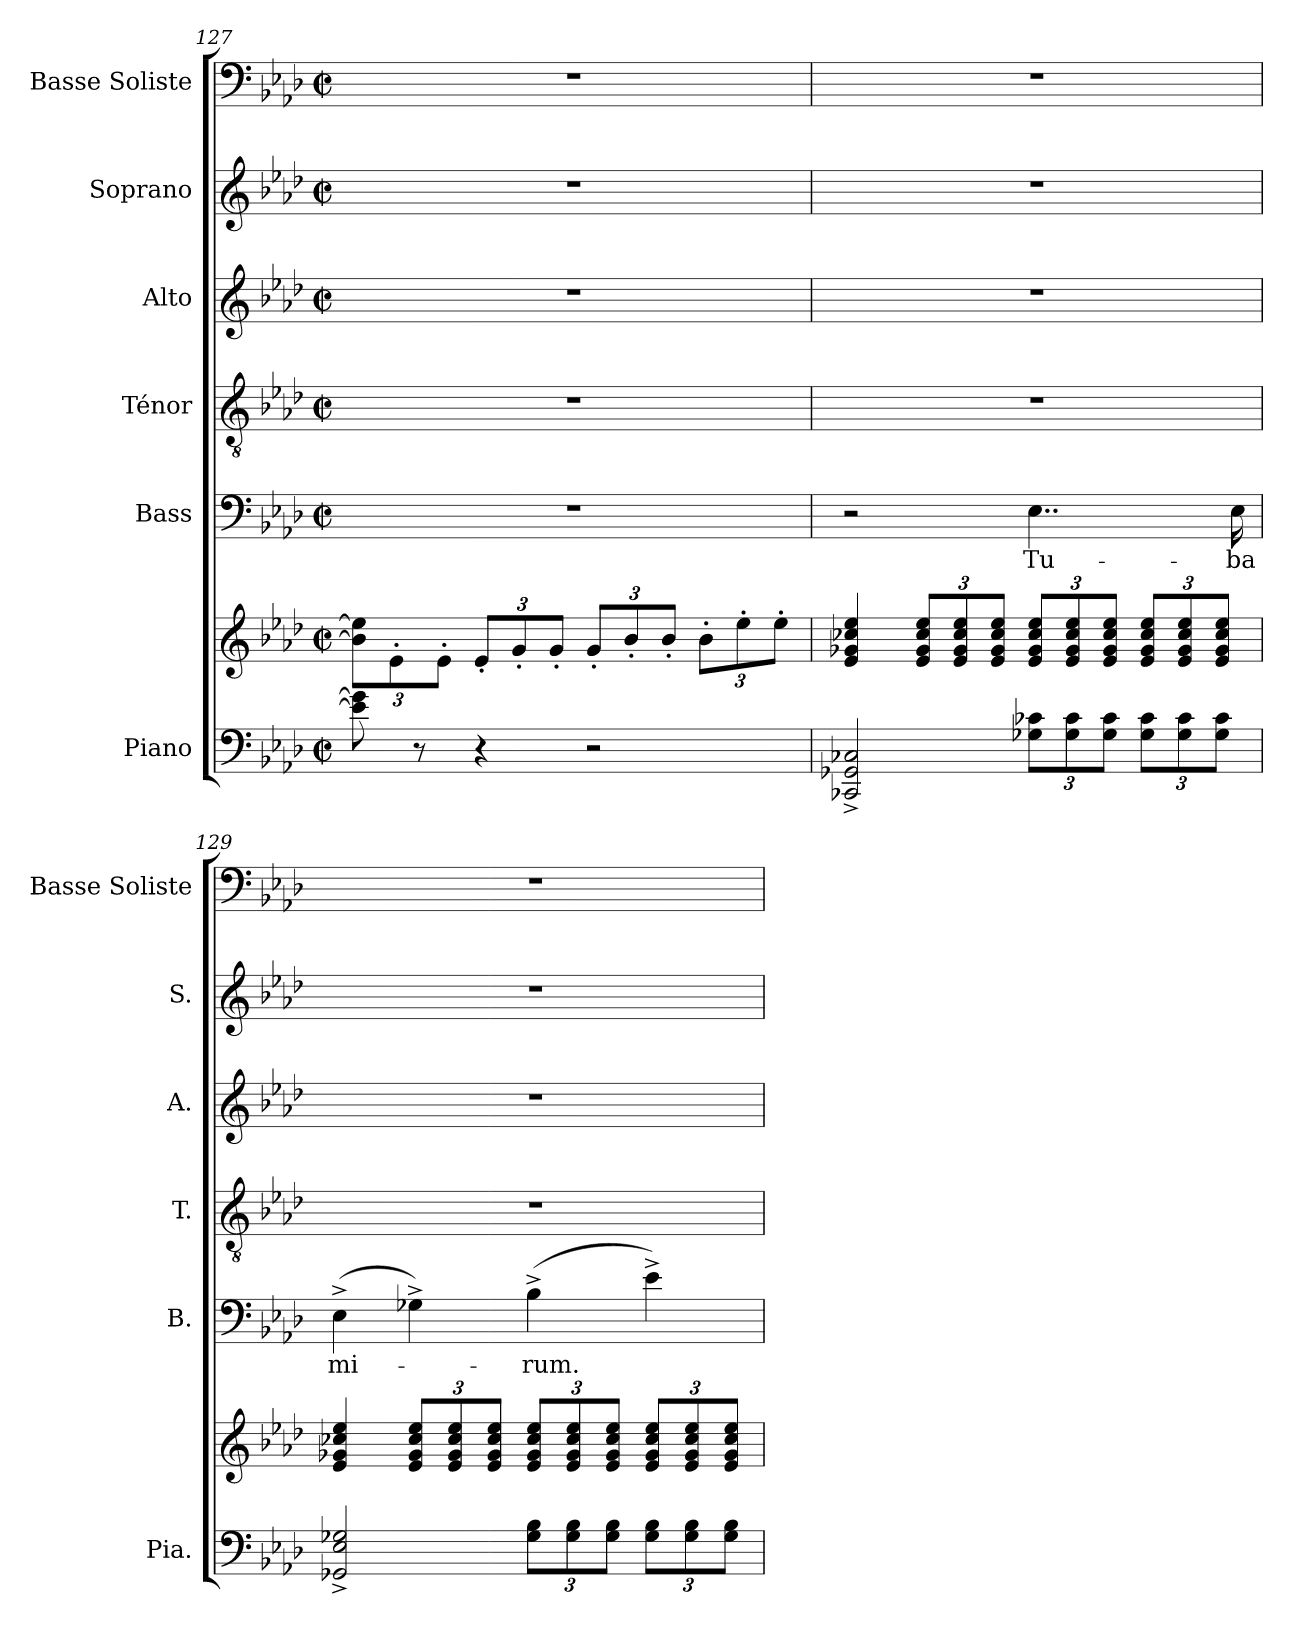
**kern	**kern	**kern	**text	**kern	**kern	**kern	**kern
*part6	*part6	*part5	*part5	*part4	*part3	*part2	*part1
*staff7	*staff6	*staff5	*staff5	*staff4	*staff3	*staff2	*staff1
*I"Piano	*	*I"Bass	*	*I"Ténor	*I"Alto	*I"Soprano	*I"Basse Soliste
*I'Pia.	*	*I'B.	*	*I'T.	*I'A.	*I'S.	*I'Basse Soliste
*clefF4	*clefG2	*clefF4	*	*clefGv2	*clefG2	*clefG2	*clefF4
*k[b-e-a-d-]	*k[b-e-a-d-]	*k[b-e-a-d-]	*	*k[b-e-a-d-]	*k[b-e-a-d-]	*k[b-e-a-d-]	*k[b-e-a-d-]
*M2/2	*M2/2	*M2/2	*	*M2/2	*M2/2	*M2/2	*M2/2
*met(c|)	*met(c|)	*met(c|)	*	*met(c|)	*met(c|)	*met(c|)	*met(c|)
*	*Xbrackettup	*	*	*	*	*	*
=127	=127	=127	=127	=127	=127	=127	=127
8e-\] 8g\]	12b-\] 12ee-\]L	1r	.	1r	1r	1r	1r
.	12e-'\	.	.	.	.	.	.
8r	.	.	.	.	.	.	.
.	12e-'\J	.	.	.	.	.	.
4r	12e-'/L	.	.	.	.	.	.
.	12g'/	.	.	.	.	.	.
.	12g'/J	.	.	.	.	.	.
2r	12g'/L	.	.	.	.	.	.
.	12b-'/	.	.	.	.	.	.
.	12b-'/J	.	.	.	.	.	.
.	12b-'\L	.	.	.	.	.	.
.	12ee-'\	.	.	.	.	.	.
.	12ee-'\J	.	.	.	.	.	.
=128	=128	=128	=128	=128	=128	=128	=128
2CC-X/^ 2GG-X/^ 2C-X/^	4e-/ 4g-X/ 4cc-X/ 4ee-/	2r	.	1r	1r	1r	1r
.	12e-/ 12g-/ 12cc-/ 12ee-/L	.	.	.	.	.	.
.	12e-/ 12g-/ 12cc-/ 12ee-/	.	.	.	.	.	.
.	12e-/ 12g-/ 12cc-/ 12ee-/J	.	.	.	.	.	.
*Xbrackettup	*	*	*	*	*	*	*
!	!	!	!LO:LY:b	!	!	!	!
12G-X\ 12c-X\L	12e-/ 12g-/ 12cc-/ 12ee-/L	4..E-\	Tu-	.	.	.	.
12G-\ 12c-\	12e-/ 12g-/ 12cc-/ 12ee-/	.	.	.	.	.	.
12G-\ 12c-\J	12e-/ 12g-/ 12cc-/ 12ee-/J	.	.	.	.	.	.
12G-\ 12c-\L	12e-/ 12g-/ 12cc-/ 12ee-/L	.	.	.	.	.	.
12G-\ 12c-\	12e-/ 12g-/ 12cc-/ 12ee-/	.	.	.	.	.	.
12G-\ 12c-\J	12e-/ 12g-/ 12cc-/ 12ee-/J	.	.	.	.	.	.
!	!	!	!LO:LY:b	!	!	!	!
.	.	16E-\	-ba	.	.	.	.
!!LO:PB:g=z
=129	=129	=129	=129	=129	=129	=129	=129
!	!	!	!LO:LY:b	!	!	!	!
2GG-X/^ 2E-/^ 2G-X/^	4e-/ 4g-X/ 4cc-X/ 4ee-/	(4E-^\	mi-	1r	1r	1r	1r
.	12e-/ 12g-/ 12cc-/ 12ee-/L	4G-X^\)	.	.	.	.	.
.	12e-/ 12g-/ 12cc-/ 12ee-/	.	.	.	.	.	.
.	12e-/ 12g-/ 12cc-/ 12ee-/J	.	.	.	.	.	.
!	!	!	!LO:LY:b	!	!	!	!
12G-\ 12B-\L	12e-/ 12g-/ 12cc-/ 12ee-/L	(4B-^\	-rum.	.	.	.	.
12G-\ 12B-\	12e-/ 12g-/ 12cc-/ 12ee-/	.	.	.	.	.	.
12G-\ 12B-\J	12e-/ 12g-/ 12cc-/ 12ee-/J	.	.	.	.	.	.
12G-\ 12B-\L	12e-/ 12g-/ 12cc-/ 12ee-/L	4e-^\)	.	.	.	.	.
12G-\ 12B-\	12e-/ 12g-/ 12cc-/ 12ee-/	.	.	.	.	.	.
12G-\ 12B-\J	12e-/ 12g-/ 12cc-/ 12ee-/J	.	.	.	.	.	.
=	=	=	=	=	=	=	=
*-	*-	*-	*-	*-	*-	*-	*-
